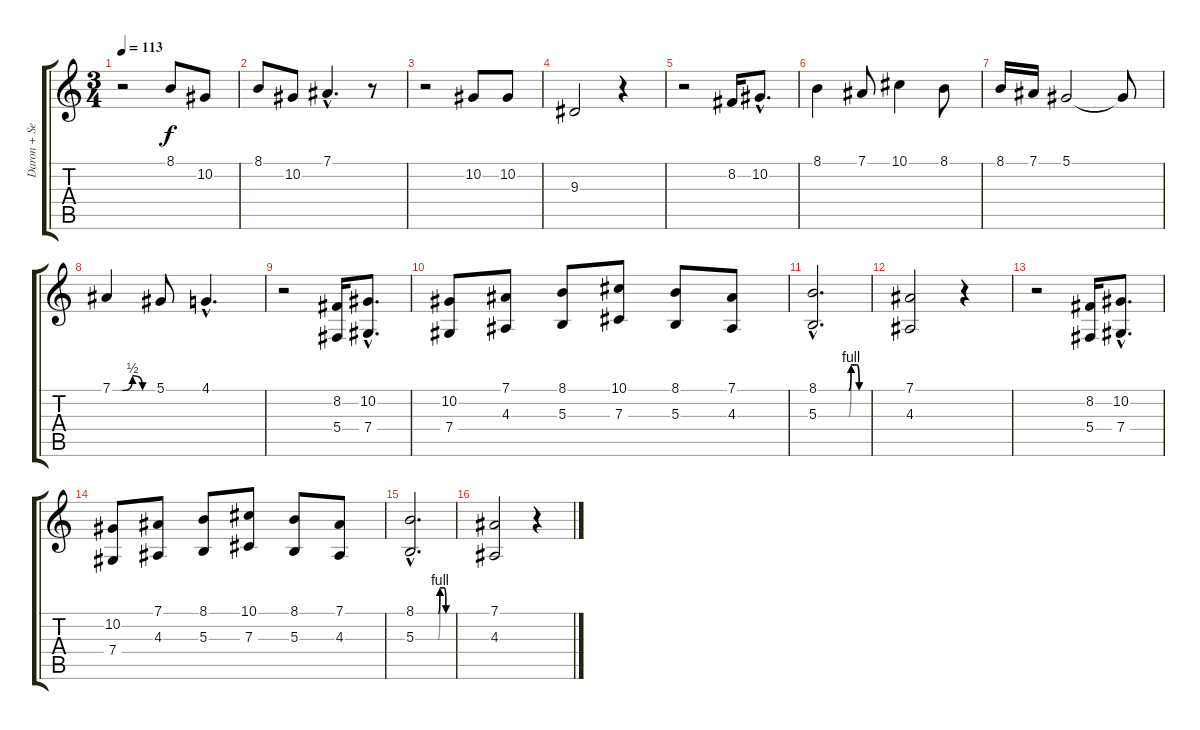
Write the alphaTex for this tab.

\track ("Daron + Serj Tankian" "Daron + Se") {instrument clarinet}
\staff {score tabs}
\tuning (Eb4 Bb3 Gb3 Db3 Ab2 Db2) {hide}
\ts (3 4)
\tempo 113
\clef g2
\ks c
r.2{dy f} 8.1.8 10.2.8 |
8.1.8 10.2.8 7.1{hac}.4{d} r.8 |
r.2 10.2.8 10.2.8 |
9.3.2 r.4 |
r.2 8.2.16 10.2{hac}.8{d} |
8.1.4 7.1.8 10.1.4 8.1.8 |
8.1.16 7.1.16 5.1.2 5.1{t}.8 |
7.1{be (custom 0 0 15 0 30 2 45 0 60 0)}.4 5.1.8 4.1{hac}.4{d} |
r.2 (8.2 5.4).16 (10.2{hac} 7.4{hac}).8{d} |
(10.2 7.4).8 (7.1 4.3).8 (8.1 5.3).8 (10.1 7.3).8 (8.1 5.3).8 (7.1 4.3).8 |
(8.1{be (custom 0 0 37 0 40 4 47 4 50 0 60 0) hac} 5.3{be (custom 0 0 37 0 40 4 47 4 50 0 60 0) hac}).2{d} |
(7.1 4.3).2 r.4 |
r.2 (8.2 5.4).16 (10.2{hac} 7.4{hac}).8{d} |
(10.2 7.4).8 (7.1 4.3).8 (8.1 5.3).8 (10.1 7.3).8 (8.1 5.3).8 (7.1 4.3).8 |
(8.1{be (custom 0 0 37 0 40 4 47 4 50 0 60 0) hac} 5.3{be (custom 0 0 37 0 40 4 47 4 50 0 60 0) hac}).2{d} |
(7.1 4.3).2 r.4
